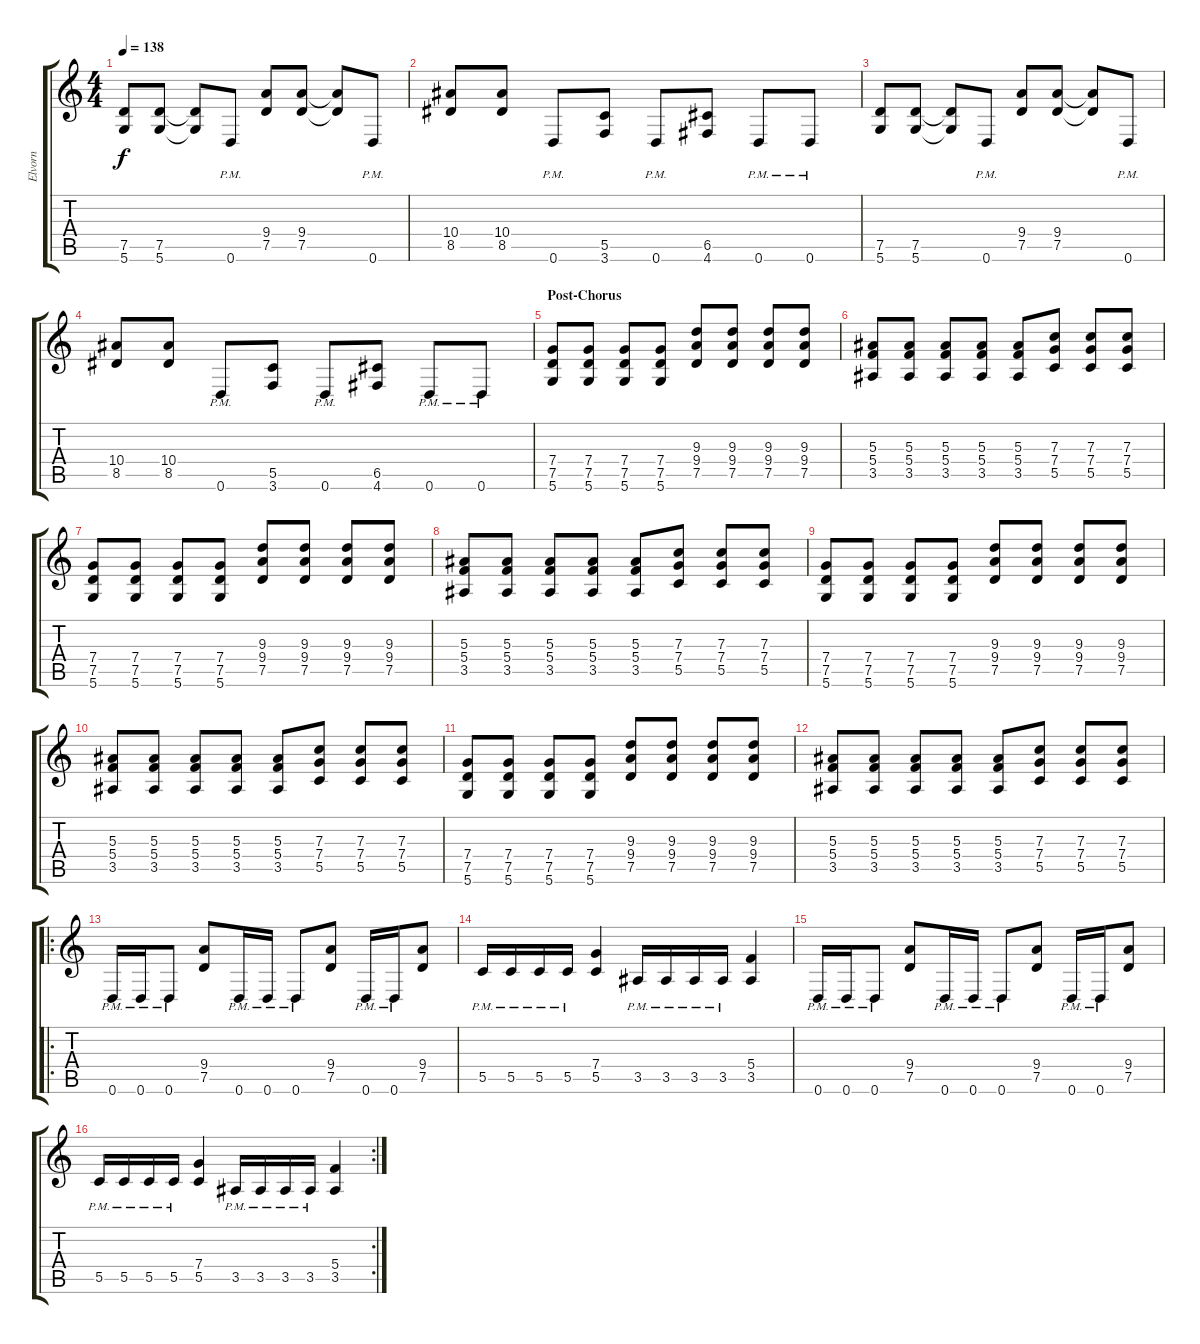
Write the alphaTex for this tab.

\track ("Elvorn" "Elvorn") {instrument distortionguitar}
\staff {score tabs}
\tuning (D4 A3 F3 C3 G2 D2) {hide}
\ts (4 4)
\tempo 138
\clef g2
\ks c
(7.5 5.6).8{dy f} (7.5 5.6).8 (7.5{t} 5.6{t}).8 0.6{pm}.8 (9.4 7.5).8 (9.4 7.5).8 (9.4{t} 7.5{t}).8 0.6{pm}.8 |
(10.4 8.5).8 (10.4 8.5).8 0.6{pm}.8 (5.5 3.6).8 0.6{pm}.8 (6.5 4.6).8 0.6{pm}.8 0.6{pm}.8 |
(7.5 5.6).8 (7.5 5.6).8 (7.5{t} 5.6{t}).8 0.6{pm}.8 (9.4 7.5).8 (9.4 7.5).8 (9.4{t} 7.5{t}).8 0.6{pm}.8 |
(10.4 8.5).8 (10.4 8.5).8 0.6{pm}.8 (5.5 3.6).8 0.6{pm}.8 (6.5 4.6).8 0.6{pm}.8 0.6{pm}.8 |
\section ("" "Post-Chorus")
(7.4 7.5 5.6).8 (7.4 7.5 5.6).8 (7.4 7.5 5.6).8 (7.4 7.5 5.6).8 (9.3 9.4 7.5).8 (9.3 9.4 7.5).8 (9.3 9.4 7.5).8 (9.3 9.4 7.5).8 |
(5.3 5.4 3.5).8 (5.3 5.4 3.5).8 (5.3 5.4 3.5).8 (5.3 5.4 3.5).8 (5.3 5.4 3.5).8 (7.3 7.4 5.5).8 (7.3 7.4 5.5).8 (7.3 7.4 5.5).8 |
(7.4 7.5 5.6).8 (7.4 7.5 5.6).8 (7.4 7.5 5.6).8 (7.4 7.5 5.6).8 (9.3 9.4 7.5).8 (9.3 9.4 7.5).8 (9.3 9.4 7.5).8 (9.3 9.4 7.5).8 |
(5.3 5.4 3.5).8 (5.3 5.4 3.5).8 (5.3 5.4 3.5).8 (5.3 5.4 3.5).8 (5.3 5.4 3.5).8 (7.3 7.4 5.5).8 (7.3 7.4 5.5).8 (7.3 7.4 5.5).8 |
(7.4 7.5 5.6).8 (7.4 7.5 5.6).8 (7.4 7.5 5.6).8 (7.4 7.5 5.6).8 (9.3 9.4 7.5).8 (9.3 9.4 7.5).8 (9.3 9.4 7.5).8 (9.3 9.4 7.5).8 |
(5.3 5.4 3.5).8 (5.3 5.4 3.5).8 (5.3 5.4 3.5).8 (5.3 5.4 3.5).8 (5.3 5.4 3.5).8 (7.3 7.4 5.5).8 (7.3 7.4 5.5).8 (7.3 7.4 5.5).8 |
(7.4 7.5 5.6).8 (7.4 7.5 5.6).8 (7.4 7.5 5.6).8 (7.4 7.5 5.6).8 (9.3 9.4 7.5).8 (9.3 9.4 7.5).8 (9.3 9.4 7.5).8 (9.3 9.4 7.5).8 |
(5.3 5.4 3.5).8 (5.3 5.4 3.5).8 (5.3 5.4 3.5).8 (5.3 5.4 3.5).8 (5.3 5.4 3.5).8 (7.3 7.4 5.5).8 (7.3 7.4 5.5).8 (7.3 7.4 5.5).8 |
\ro
0.6{pm}.16 0.6{pm}.16 0.6{pm}.8 (9.4 7.5).8 0.6{pm}.16 0.6{pm}.16 0.6{pm}.8 (9.4 7.5).8 0.6{pm}.16 0.6{pm}.16 (9.4 7.5).8 |
5.5{pm}.16 5.5{pm}.16 5.5{pm}.16 5.5{pm}.16 (7.4 5.5).4 3.5{pm}.16 3.5{pm}.16 3.5{pm}.16 3.5{pm}.16 (5.4 3.5).4 |
0.6{pm}.16 0.6{pm}.16 0.6{pm}.8 (9.4 7.5).8 0.6{pm}.16 0.6{pm}.16 0.6{pm}.8 (9.4 7.5).8 0.6{pm}.16 0.6{pm}.16 (9.4 7.5).8 |
\rc 2
5.5{pm}.16 5.5{pm}.16 5.5{pm}.16 5.5{pm}.16 (7.4 5.5).4 3.5{pm}.16 3.5{pm}.16 3.5{pm}.16 3.5{pm}.16 (5.4 3.5).4
